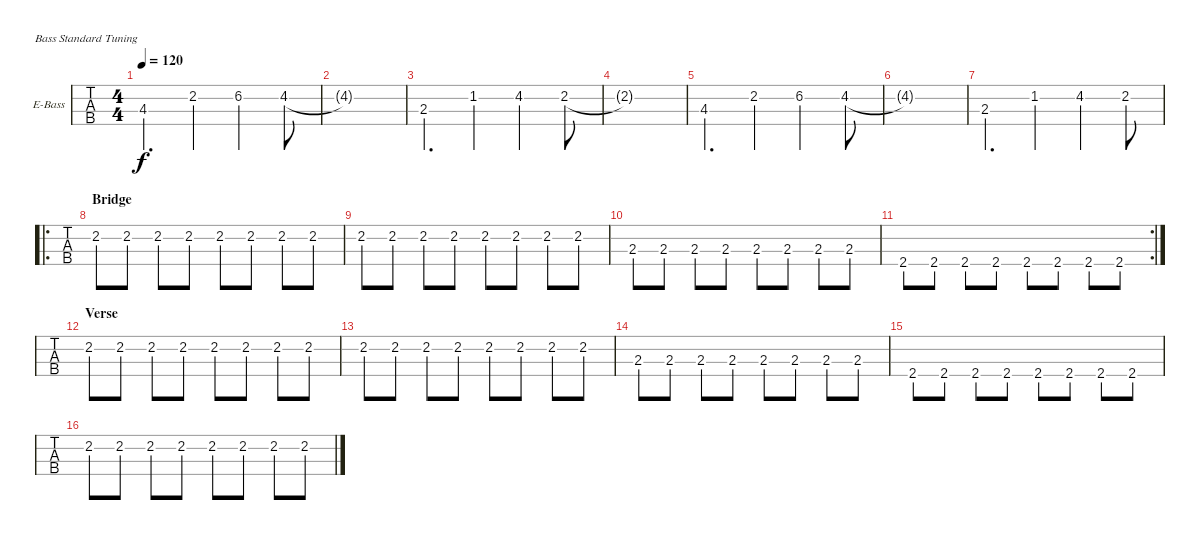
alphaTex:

\bracketExtendMode groupsimilarinstruments
\firstSystemTrackNameOrientation horizontal
\otherSystemsTrackNameOrientation horizontal
\track ("Nikolai" "E-Bass") {instrument electricbassfinger}
\staff {tabs}
\tuning (G2 D2 A1 E1)
\ts (4 4)
\tempo 120
\clef f4
\ks c
4.3.4{d dy f} 2.2.4 6.2.4 4.2.8 |
4.2{t}.1 |
2.3.4{d} 1.2.4 4.2.4 2.2.8 |
2.2{t}.1 |
4.3.4{d} 2.2.4 6.2.4 4.2.8 |
4.2{t}.1 |
2.3.4{d} 1.2.4 4.2.4 2.2.8 |
\ro
\section ("" "Bridge")
2.2.8 2.2.8 2.2.8 2.2.8 2.2.8 2.2.8 2.2.8 2.2.8 |
2.2.8 2.2.8 2.2.8 2.2.8 2.2.8 2.2.8 2.2.8 2.2.8 |
2.3.8 2.3.8 2.3.8 2.3.8 2.3.8 2.3.8 2.3.8 2.3.8 |
\rc 2
2.4.8 2.4.8 2.4.8 2.4.8 2.4.8 2.4.8 2.4.8 2.4.8 |
\section ("" "Verse")
2.2.8 2.2.8 2.2.8 2.2.8 2.2.8 2.2.8 2.2.8 2.2.8 |
2.2.8 2.2.8 2.2.8 2.2.8 2.2.8 2.2.8 2.2.8 2.2.8 |
2.3.8 2.3.8 2.3.8 2.3.8 2.3.8 2.3.8 2.3.8 2.3.8 |
2.4.8 2.4.8 2.4.8 2.4.8 2.4.8 2.4.8 2.4.8 2.4.8 |
2.2.8 2.2.8 2.2.8 2.2.8 2.2.8 2.2.8 2.2.8 2.2.8
